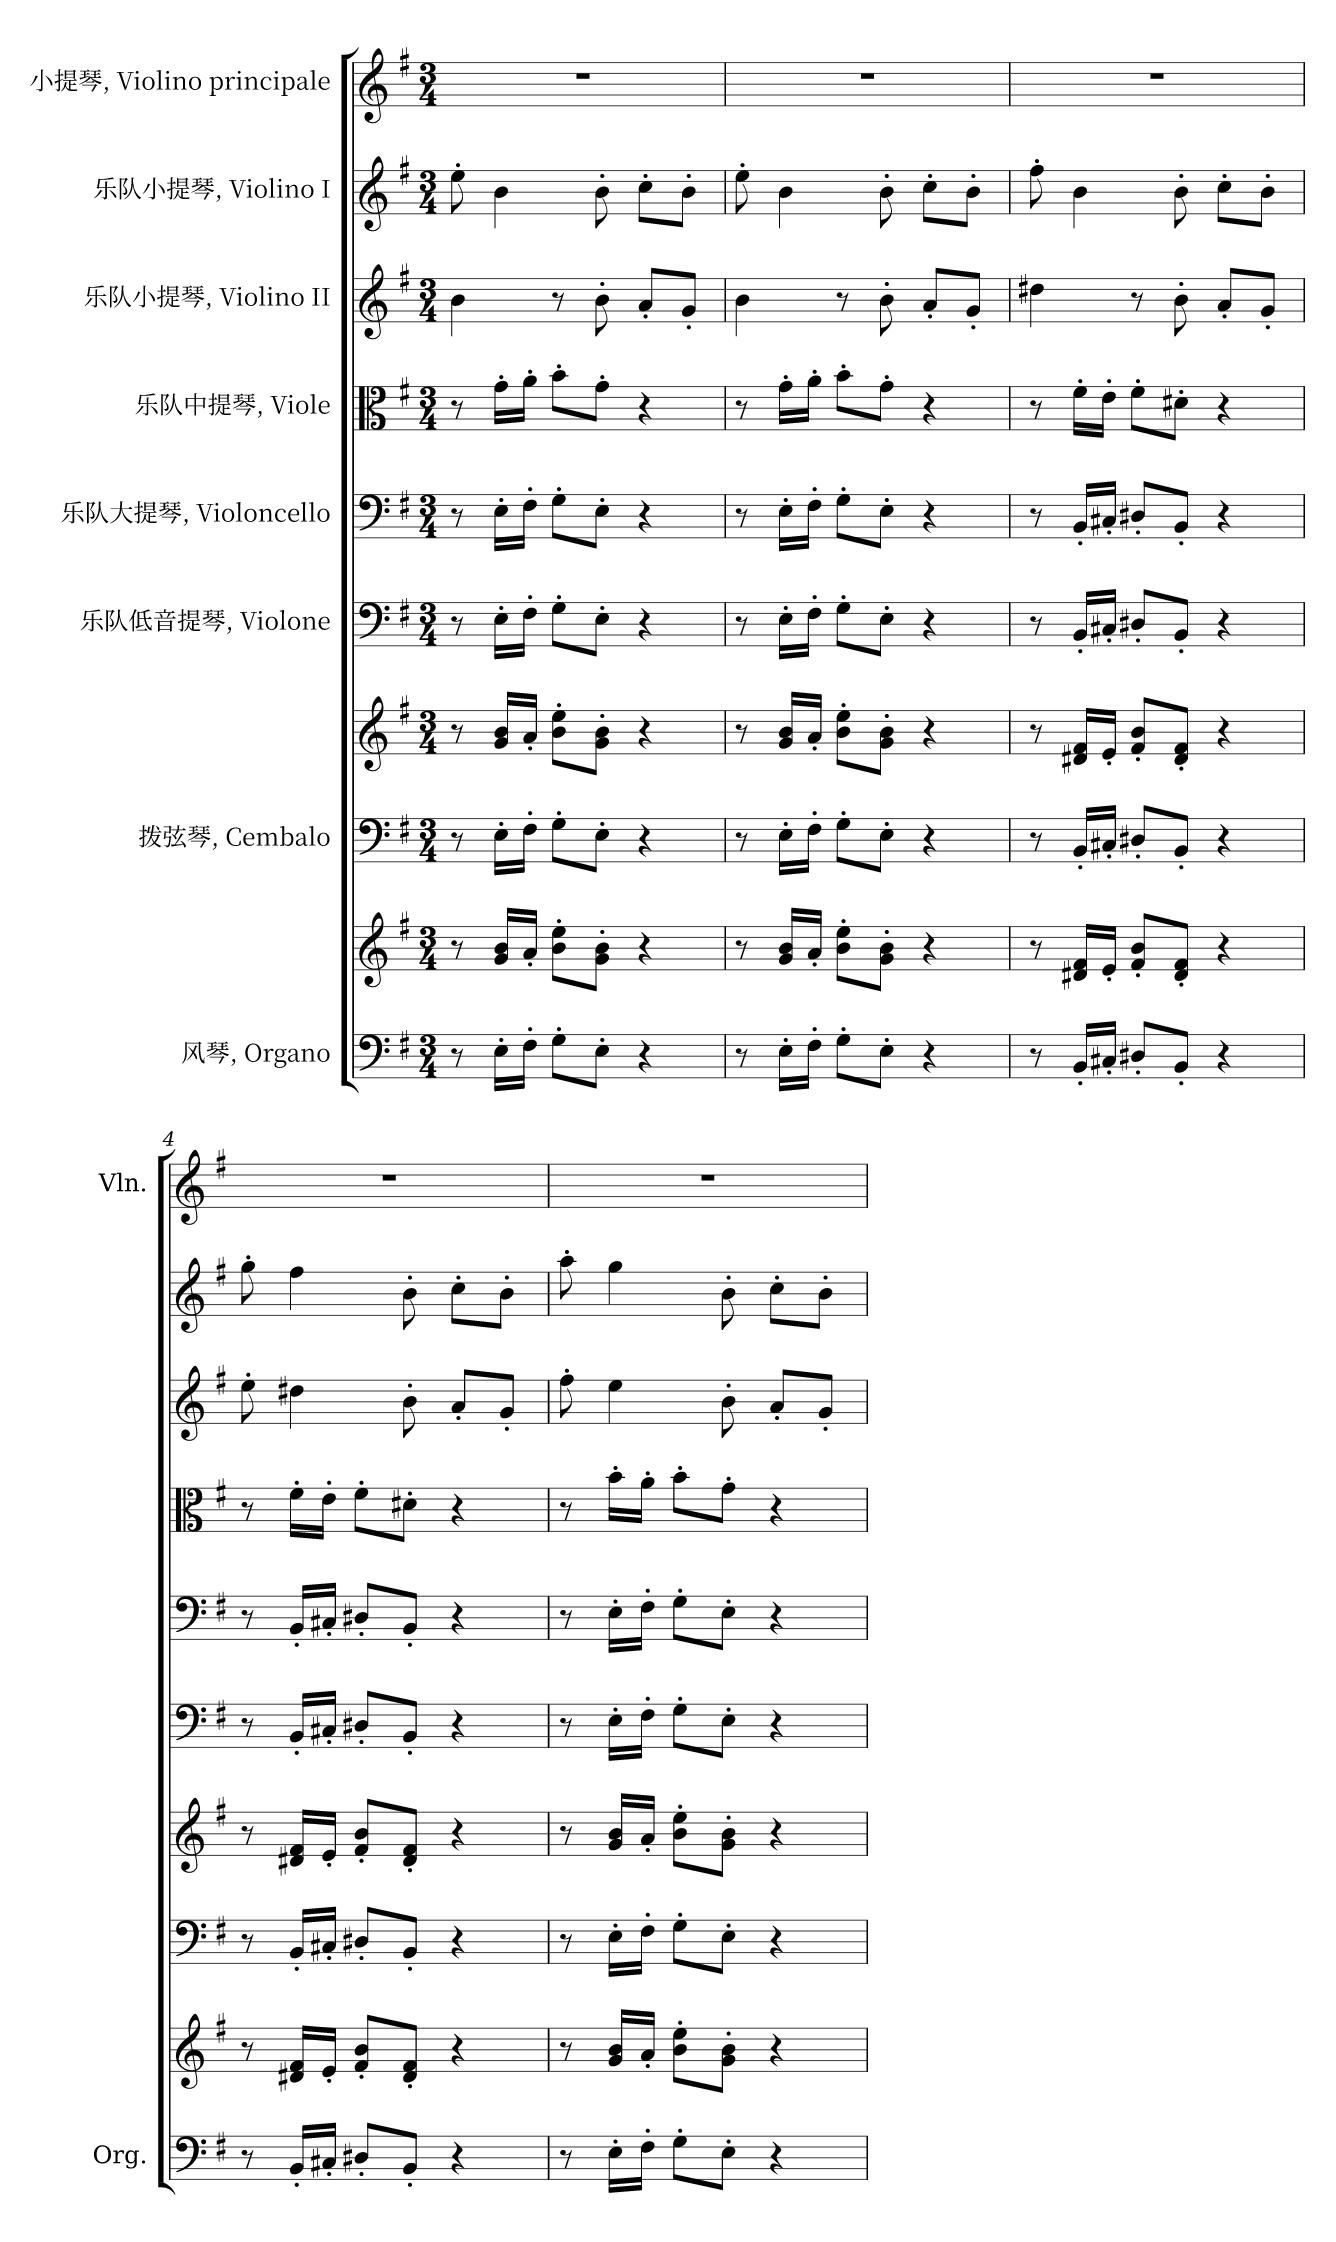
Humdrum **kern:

**kern	**kern	**kern	**kern	**kern	**kern	**kern	**kern	**kern	**kern
*part8	*part8	*part7	*part7	*part6	*part5	*part4	*part3	*part2	*part1
*staff10	*staff9	*staff8	*staff7	*staff6	*staff5	*staff4	*staff3	*staff2	*staff1
*I"风琴, Organo	*	*I"拨弦琴, Cembalo	*	*I"乐队低音提琴, Violone	*I"乐队大提琴, Violoncello	*I"乐队中提琴, Viole	*I"乐队小提琴, Violino II	*I"乐队小提琴, Violino I	*I"小提琴, Violino principale
*I'Org.	*	*	*	*	*	*	*	*	*I'Vln.
*clefF4	*clefG2	*clefF4	*clefG2	*clefF4	*clefF4	*clefC3	*clefG2	*clefG2	*clefG2
*	*	*	*	*ITrd7c12	*	*	*	*	*
*k[f#]	*k[f#]	*k[f#]	*k[f#]	*k[f#]	*k[f#]	*k[f#]	*k[f#]	*k[f#]	*k[f#]
*M3/4	*M3/4	*M3/4	*M3/4	*M3/4	*M3/4	*M3/4	*M3/4	*M3/4	*M3/4
*MM126	*MM126	*MM126	*MM126	*MM126	*MM126	*MM126	*MM126	*MM126	*MM126
=1	=1	=1	=1	=1	=1	=1	=1	=1	=1
8r	8r	8r	8r	8r	8r	8r	4b\	8ee'\	2.r
16E'\LL	16g/ 16b/LL	16E'\LL	16g/ 16b/LL	16EE'\LL	16E'\LL	16g'\LL	.	4b\	.
16F#'\JJ	16a'/JJ	16F#'\JJ	16a'/JJ	16FF#'\JJ	16F#'\JJ	16a'\JJ	.	.	.
8G'\L	8b\' 8ee\'L	8G'\L	8b\' 8ee\'L	8GG'\L	8G'\L	8b'\L	8r	.	.
8E'\J	8g\' 8b\'J	8E'\J	8g\' 8b\'J	8EE'\J	8E'\J	8g'\J	8b'\	8b'\	.
4r	4r	4r	4r	4r	4r	4r	8a'/L	8cc'\L	.
.	.	.	.	.	.	.	8g'/J	8b'\J	.
=2	=2	=2	=2	=2	=2	=2	=2	=2	=2
8r	8r	8r	8r	8r	8r	8r	4b\	8ee'\	2.r
16E'\LL	16g/ 16b/LL	16E'\LL	16g/ 16b/LL	16EE'\LL	16E'\LL	16g'\LL	.	4b\	.
16F#'\JJ	16a'/JJ	16F#'\JJ	16a'/JJ	16FF#'\JJ	16F#'\JJ	16a'\JJ	.	.	.
8G'\L	8b\' 8ee\'L	8G'\L	8b\' 8ee\'L	8GG'\L	8G'\L	8b'\L	8r	.	.
8E'\J	8g\' 8b\'J	8E'\J	8g\' 8b\'J	8EE'\J	8E'\J	8g'\J	8b'\	8b'\	.
4r	4r	4r	4r	4r	4r	4r	8a'/L	8cc'\L	.
.	.	.	.	.	.	.	8g'/J	8b'\J	.
=3	=3	=3	=3	=3	=3	=3	=3	=3	=3
8r	8r	8r	8r	8r	8r	8r	4dd#X\	8ff#'\	2.r
16BB'/LL	16d#X/ 16f#/LL	16BB'/LL	16d#X/ 16f#/LL	16BBB'/LL	16BB'/LL	16f#'\LL	.	4b\	.
16C#X'/JJ	16e'/JJ	16C#X'/JJ	16e'/JJ	16CC#X'/JJ	16C#X'/JJ	16e'\JJ	.	.	.
8D#X'/L	8f#/' 8b/'L	8D#X'/L	8f#/' 8b/'L	8DD#X'/L	8D#X'/L	8f#'\L	8r	.	.
8BB'/J	8d#/' 8f#/'J	8BB'/J	8d#/' 8f#/'J	8BBB'/J	8BB'/J	8d#X'\J	8b'\	8b'\	.
4r	4r	4r	4r	4r	4r	4r	8a'/L	8cc'\L	.
.	.	.	.	.	.	.	8g'/J	8b'\J	.
!!LO:PB:g=z
=4	=4	=4	=4	=4	=4	=4	=4	=4	=4
8r	8r	8r	8r	8r	8r	8r	8ee'\	8gg'\	2.r
16BB'/LL	16d#X/ 16f#/LL	16BB'/LL	16d#X/ 16f#/LL	16BBB'/LL	16BB'/LL	16f#'\LL	4dd#X\	4ff#\	.
16C#X'/JJ	16e'/JJ	16C#X'/JJ	16e'/JJ	16CC#X'/JJ	16C#X'/JJ	16e'\JJ	.	.	.
8D#X'/L	8f#/' 8b/'L	8D#X'/L	8f#/' 8b/'L	8DD#X'/L	8D#X'/L	8f#'\L	.	.	.
8BB'/J	8d#/' 8f#/'J	8BB'/J	8d#/' 8f#/'J	8BBB'/J	8BB'/J	8d#X'\J	8b'\	8b'\	.
4r	4r	4r	4r	4r	4r	4r	8a'/L	8cc'\L	.
.	.	.	.	.	.	.	8g'/J	8b'\J	.
=5	=5	=5	=5	=5	=5	=5	=5	=5	=5
8r	8r	8r	8r	8r	8r	8r	8ff#'\	8aa'\	2.r
16E'\LL	16g/ 16b/LL	16E'\LL	16g/ 16b/LL	16EE'\LL	16E'\LL	16b'\LL	4ee\	4gg\	.
16F#'\JJ	16a'/JJ	16F#'\JJ	16a'/JJ	16FF#'\JJ	16F#'\JJ	16a'\JJ	.	.	.
8G'\L	8b\' 8ee\'L	8G'\L	8b\' 8ee\'L	8GG'\L	8G'\L	8b'\L	.	.	.
8E'\J	8g\' 8b\'J	8E'\J	8g\' 8b\'J	8EE'\J	8E'\J	8g'\J	8b'\	8b'\	.
4r	4r	4r	4r	4r	4r	4r	8a'/L	8cc'\L	.
.	.	.	.	.	.	.	8g'/J	8b'\J	.
=	=	=	=	=	=	=	=	=	=
*-	*-	*-	*-	*-	*-	*-	*-	*-	*-
